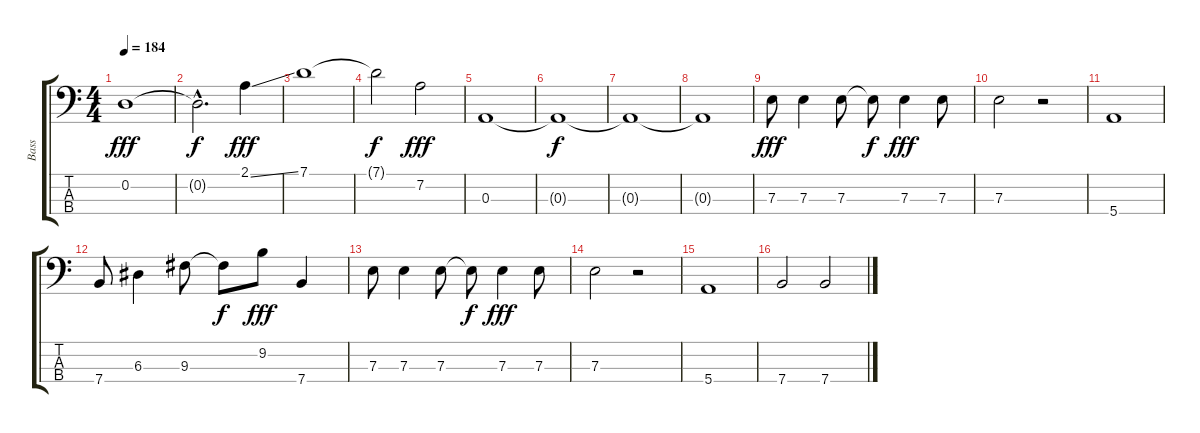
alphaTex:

\track ("Bass" "Bass") {instrument electricbassfinger}
\staff {score tabs}
\tuning (G2 D2 A1 E1) {hide}
\ts (4 4)
\tempo 184
\clef f4
\ks c
0.2.1{dy fff} |
0.2{hac t}.2{d dy f} 2.1{ss}.4{dy fff} |
7.1.1 |
7.1{t}.2{dy f} 7.2.2{dy fff} |
0.3.1 |
0.3{t}.1{dy f} |
0.3{t}.1 |
0.3{t}.1 |
7.3.8{dy fff} 7.3.4 7.3.8 7.3{t}.8{dy f} 7.3.4{dy fff} 7.3.8 |
7.3.2 r.2 |
5.4.1 |
7.4.8 6.3.4 9.3.8 9.3{t}.8{dy f} 9.2.8{dy fff} 7.4.4 |
7.3.8 7.3.4 7.3.8 7.3{t}.8{dy f} 7.3.4{dy fff} 7.3.8 |
7.3.2 r.2 |
5.4.1 |
7.4.2 7.4.2
